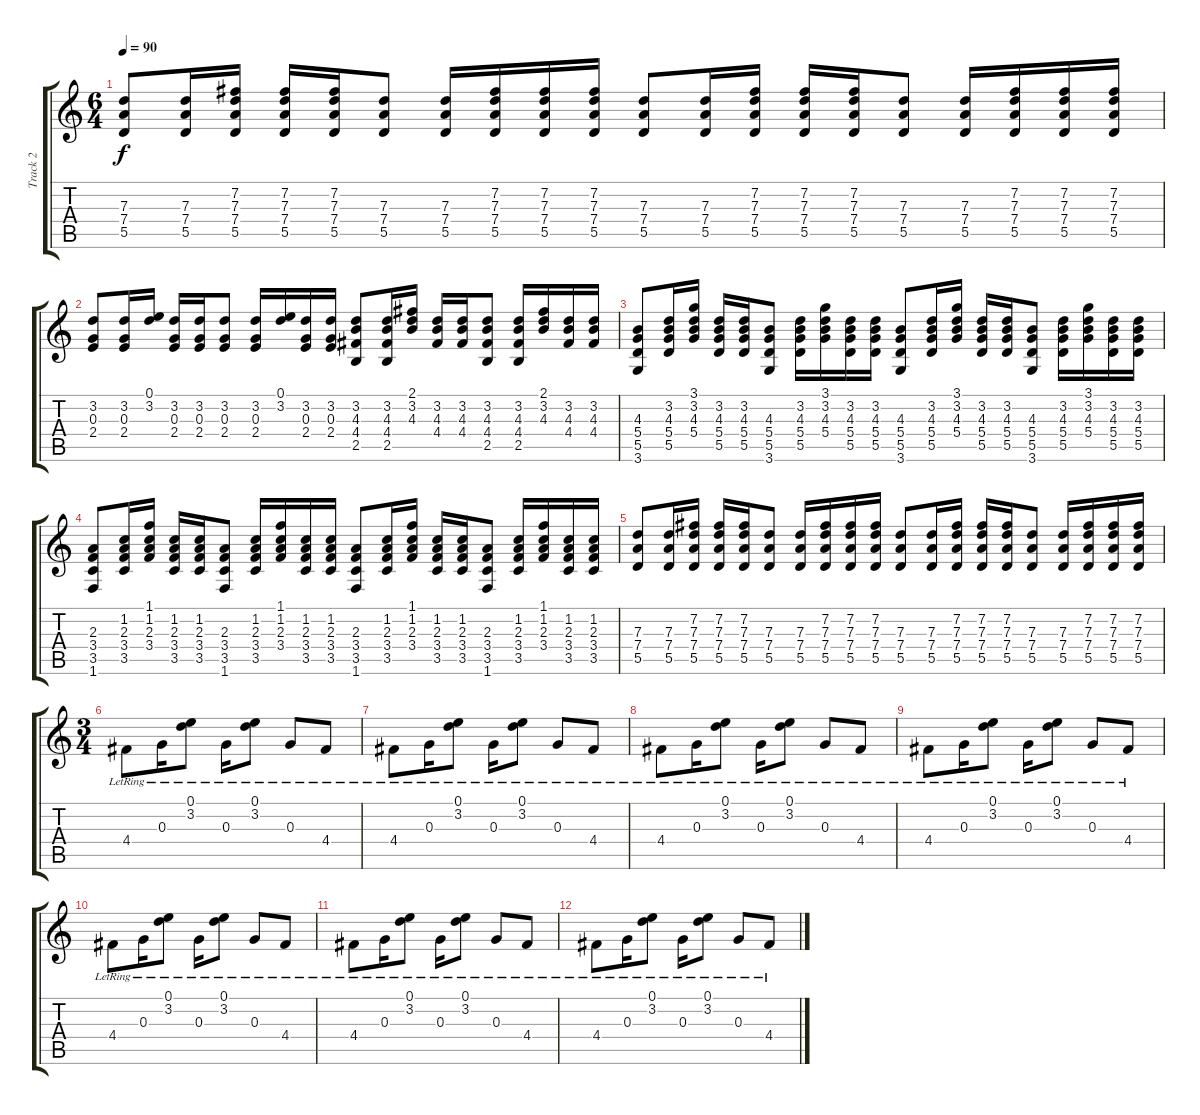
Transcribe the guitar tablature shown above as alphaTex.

\track ("Track 2" "Track 2") {instrument acousticguitarsteel}
\staff {score tabs}
\tuning (E4 B3 G3 D3 A2 E2) {hide}
\ts (6 4)
\tempo 90
\clef g2
\ks c
(7.3 7.4 5.5).8{dy f} (7.3 7.4 5.5).16 (7.2 7.3 7.4 5.5).16 (7.2 7.3 7.4 5.5).16 (7.2 7.3 7.4 5.5).16 (7.3 7.4 5.5).8 (7.3 7.4 5.5).16 (7.2 7.3 7.4 5.5).16 (7.2 7.3 7.4 5.5).16 (7.2 7.3 7.4 5.5).16 (7.3 7.4 5.5).8 (7.3 7.4 5.5).16 (7.2 7.3 7.4 5.5).16 (7.2 7.3 7.4 5.5).16 (7.2 7.3 7.4 5.5).16 (7.3 7.4 5.5).8 (7.3 7.4 5.5).16 (7.2 7.3 7.4 5.5).16 (7.2 7.3 7.4 5.5).16 (7.2 7.3 7.4 5.5).16 |
(3.2 0.3 2.4).8 (3.2 0.3 2.4).16 (0.1 3.2).16 (3.2 0.3 2.4).16 (3.2 0.3 2.4).16 (3.2 0.3 2.4).8 (3.2 0.3 2.4).16 (0.1 3.2).16 (3.2 0.3 2.4).16 (3.2 0.3 2.4).16 (3.2 4.3 4.4 2.5).8 (3.2 4.3 4.4 2.5).16 (2.1 3.2 4.3).16 (3.2 4.3 4.4).16 (3.2 4.3 4.4).16 (3.2 4.3 4.4 2.5).8 (3.2 4.3 4.4 2.5).16 (2.1 3.2 4.3).16 (3.2 4.3 4.4).16 (3.2 4.3 4.4).16 |
(4.3 5.4 5.5 3.6).8 (3.2 4.3 5.4 5.5).16 (3.1 3.2 4.3 5.4).16 (3.2 4.3 5.4 5.5).16 (3.2 4.3 5.4 5.5).16 (4.3 5.4 5.5 3.6).8 (3.2 4.3 5.4 5.5).16 (3.1 3.2 4.3 5.4).16 (3.2 4.3 5.4 5.5).16 (3.2 4.3 5.4 5.5).16 (4.3 5.4 5.5 3.6).8 (3.2 4.3 5.4 5.5).16 (3.1 3.2 4.3 5.4).16 (3.2 4.3 5.4 5.5).16 (3.2 4.3 5.4 5.5).16 (4.3 5.4 5.5 3.6).8 (3.2 4.3 5.4 5.5).16 (3.1 3.2 4.3 5.4).16 (3.2 4.3 5.4 5.5).16 (3.2 4.3 5.4 5.5).16 |
(2.3 3.4 3.5 1.6).8 (1.2 2.3 3.4 3.5).16 (1.1 1.2 2.3 3.4).16 (1.2 2.3 3.4 3.5).16 (1.2 2.3 3.4 3.5).16 (2.3 3.4 3.5 1.6).8 (1.2 2.3 3.4 3.5).16 (1.1 1.2 2.3 3.4).16 (1.2 2.3 3.4 3.5).16 (1.2 2.3 3.4 3.5).16 (2.3 3.4 3.5 1.6).8 (1.2 2.3 3.4 3.5).16 (1.1 1.2 2.3 3.4).16 (1.2 2.3 3.4 3.5).16 (1.2 2.3 3.4 3.5).16 (2.3 3.4 3.5 1.6).8 (1.2 2.3 3.4 3.5).16 (1.1 1.2 2.3 3.4).16 (1.2 2.3 3.4 3.5).16 (1.2 2.3 3.4 3.5).16 |
(7.3 7.4 5.5).8 (7.3 7.4 5.5).16 (7.2 7.3 7.4 5.5).16 (7.2 7.3 7.4 5.5).16 (7.2 7.3 7.4 5.5).16 (7.3 7.4 5.5).8 (7.3 7.4 5.5).16 (7.2 7.3 7.4 5.5).16 (7.2 7.3 7.4 5.5).16 (7.2 7.3 7.4 5.5).16 (7.3 7.4 5.5).8 (7.3 7.4 5.5).16 (7.2 7.3 7.4 5.5).16 (7.2 7.3 7.4 5.5).16 (7.2 7.3 7.4 5.5).16 (7.3 7.4 5.5).8 (7.3 7.4 5.5).16 (7.2 7.3 7.4 5.5).16 (7.2 7.3 7.4 5.5).16 (7.2 7.3 7.4 5.5).16 |
\ts (3 4)
4.4{lr}.8 0.3{lr}.16 (0.1{lr} 3.2{lr}).8 0.3{lr}.16 (0.1{lr} 3.2{lr}).8 0.3{lr}.8 4.4{lr}.8 |
4.4{lr}.8 0.3{lr}.16 (0.1{lr} 3.2{lr}).8 0.3{lr}.16 (0.1{lr} 3.2{lr}).8 0.3{lr}.8 4.4{lr}.8 |
4.4{lr}.8 0.3{lr}.16 (0.1{lr} 3.2{lr}).8 0.3{lr}.16 (0.1{lr} 3.2{lr}).8 0.3{lr}.8 4.4{lr}.8 |
4.4{lr}.8 0.3{lr}.16 (0.1{lr} 3.2{lr}).8 0.3{lr}.16 (0.1{lr} 3.2{lr}).8 0.3{lr}.8 4.4{lr}.8 |
4.4{lr}.8 0.3{lr}.16 (0.1{lr} 3.2{lr}).8 0.3{lr}.16 (0.1{lr} 3.2{lr}).8 0.3{lr}.8 4.4{lr}.8 |
4.4{lr}.8 0.3{lr}.16 (0.1{lr} 3.2{lr}).8 0.3{lr}.16 (0.1{lr} 3.2{lr}).8 0.3{lr}.8 4.4{lr}.8 |
4.4{lr}.8 0.3{lr}.16 (0.1{lr} 3.2{lr}).8 0.3{lr}.16 (0.1{lr} 3.2{lr}).8 0.3{lr}.8 4.4{lr}.8
